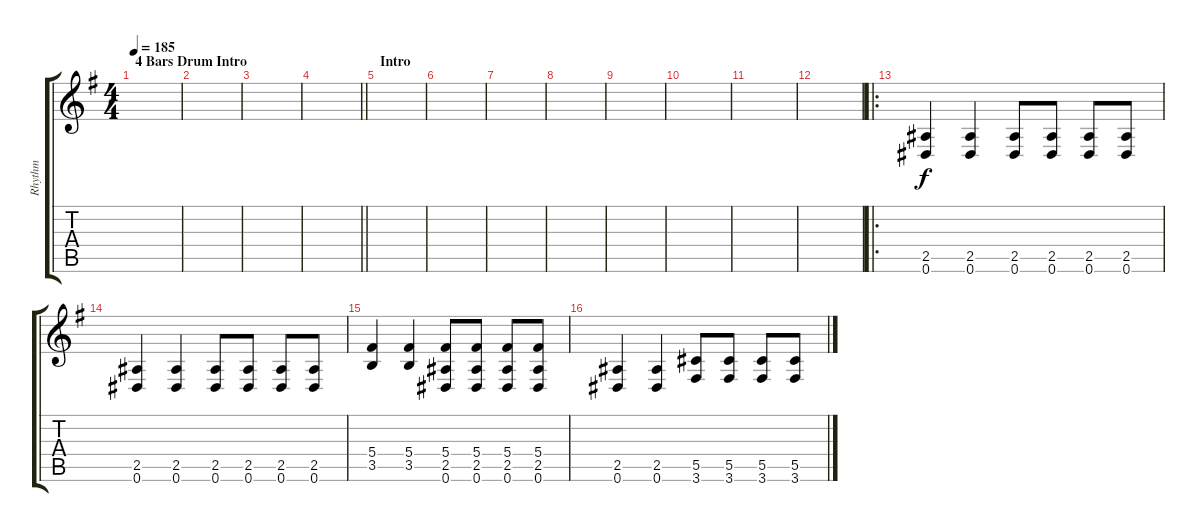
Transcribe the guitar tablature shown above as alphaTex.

\track ("Rhythm" "Rhythm") {instrument overdrivenguitar}
\staff {score tabs}
\tuning (Eb4 Bb3 Gb3 Db3 Ab2 Eb2) {hide}
\ts (4 4)
\section ("" "4 Bars Drum Intro")
\tempo 185
\clef g2
\ks eminor
|
|
|
\barLineRight lightlight
|
\section ("" "Intro")
|
|
|
|
|
|
|
|
\ro
(2.5 0.6).4 (2.5 0.6).4 (2.5 0.6).8 (2.5 0.6).8 (2.5 0.6).8 (2.5 0.6).8 |
(2.5 0.6).4 (2.5 0.6).4 (2.5 0.6).8 (2.5 0.6).8 (2.5 0.6).8 (2.5 0.6).8 |
(5.4 3.5).4 (5.4 3.5).4 (5.4 2.5 0.6).8 (5.4 2.5 0.6).8 (5.4 2.5 0.6).8 (5.4 2.5 0.6).8 |
(2.5 0.6).4 (2.5 0.6).4 (5.5 3.6).8 (5.5 3.6).8 (5.5 3.6).8 (5.5 3.6).8
